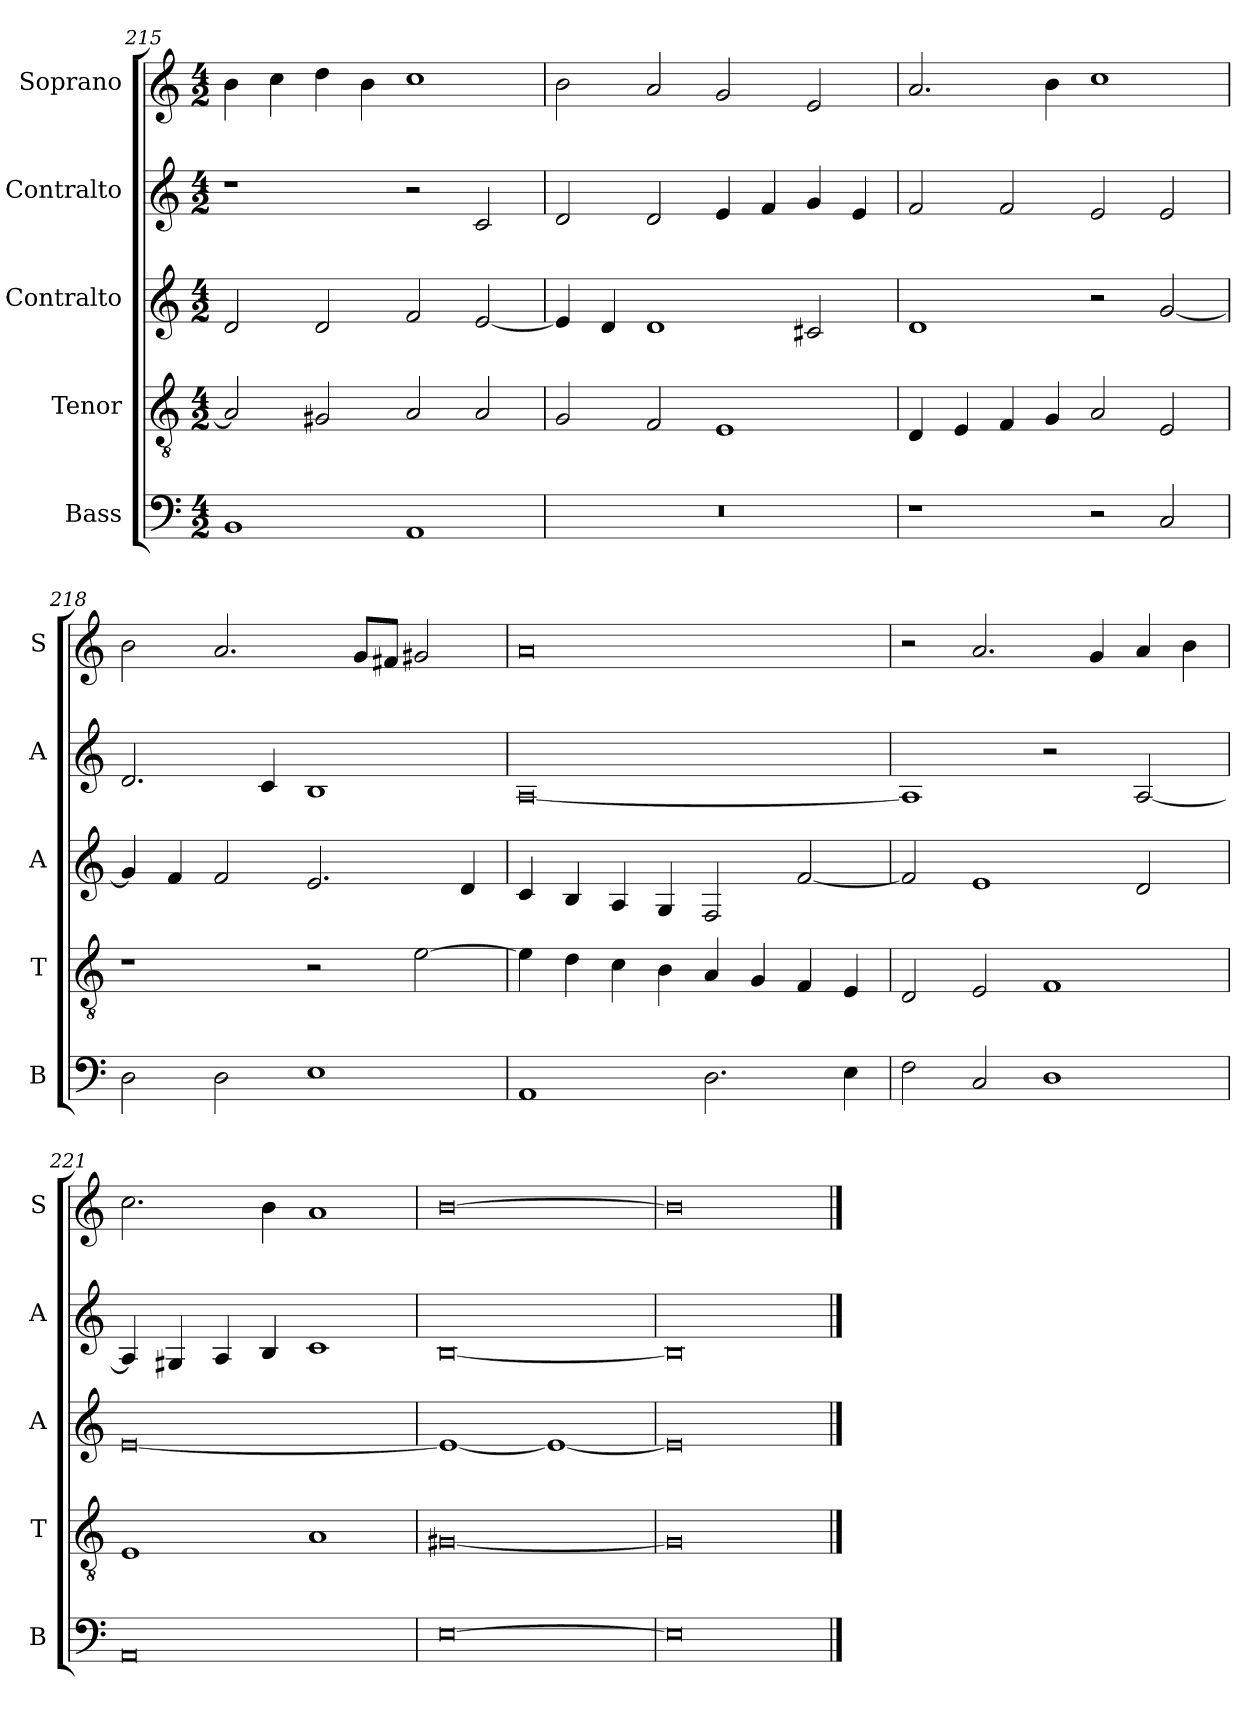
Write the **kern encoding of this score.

**kern	**kern	**kern	**kern	**kern
*part5	*part4	*part3	*part2	*part1
*staff5	*staff4	*staff3	*staff2	*staff1
*I"Bass	*I"Tenor	*I"Contralto	*I"Contralto	*I"Soprano
*I'B	*I'T	*I'A	*I'A	*I'S
*clefF4	*clefGv2	*clefG2	*clefG2	*clefG2
*k[]	*k[]	*k[]	*k[]	*k[]
*E:phr	*E:phr	*E:phr	*E:phr	*E:phr
*M4/2	*M4/2	*M4/2	*M4/2	*M4/2
=215	=215	=215	=215	=215
1BB	2A]	2d	1r	4b
.	.	.	.	4cc
.	2G#X	2d	.	4dd
.	.	.	.	4b
1AA	2A	2f	2r	1cc
.	2A	[2e	2c	.
=216	=216	=216	=216	=216
0r	2G	4e]	2d	2b
.	.	4d	.	.
.	2F	1d	2d	2a
.	1E	.	4e	2g
.	.	.	4f	.
.	.	2c#X	4g	2e
.	.	.	4e	.
=217	=217	=217	=217	=217
1r	4D	1d	2f	2.a
.	4E	.	.	.
.	4F	.	2f	.
.	4G	.	.	4b
2r	2A	2r	2e	1cc
2C	2E	[2g	2e	.
=218	=218	=218	=218	=218
2D	1r	4g]	2.d	2b
.	.	4f	.	.
2D	.	2f	.	2.a
.	.	.	4c	.
1E	2r	2.e	1B	.
.	.	.	.	8g/L
.	.	.	.	8f#X/J
.	[2e	.	.	2g#X
.	.	4d	.	.
=219	=219	=219	=219	=219
1AA	4e]	4c	[0A	0a
.	4d	4B	.	.
.	4c	4A	.	.
.	4B	4G	.	.
2.D	4A	2F	.	.
.	4G	.	.	.
.	4F	[2f	.	.
4E	4E	.	.	.
=220	=220	=220	=220	=220
2F	2D	2f]	1A]	2r
2C	2E	1e	.	2.a
1D	1F	.	2r	.
.	.	.	.	4g
.	.	2d	[2A	4a
.	.	.	.	4b
=221	=221	=221	=221	=221
0AA	1E	[0e	4A]	2.cc
.	.	.	4G#X	.
.	.	.	4A	.
.	.	.	4B	4b
.	1A	.	1c	1a
=222	=222	=222	=222	=222
[0E	[0G#X	1e_	[0B	[0b
.	.	1e_	.	.
=223	=223	=223	=223	=223
0E]	0G#]	0e]	0B]	0b]
==	==	==	==	==
*-	*-	*-	*-	*-
